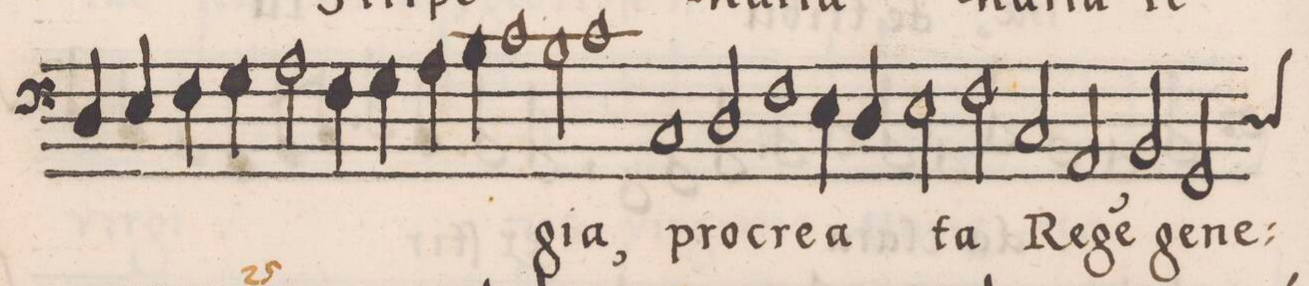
**kern	**text
*I"BASSVS	*
*clefF4	*
*k[]	*
*met(c)	*
*M2/1	*
4D/	.
4E/	.
4F\	.
4G\	.
=7	=7
2A\	.
4F\	.
4G\	.
4A\	.
4B\	.
1c	.
=8	=8
2B\	-gi-
1c	-a,
=9	=9
1C	pro-
2D/	.
1F	-cre-
=10	=10
4E\	-a-
4D/	.
2E\	-ta
2F\	.
=11	=11
2C/	Re-
2AA/	-ge(m)
2BB/	ge-
*custos:D	*
2GG/	-ne-
=12	=12
*-	*-
